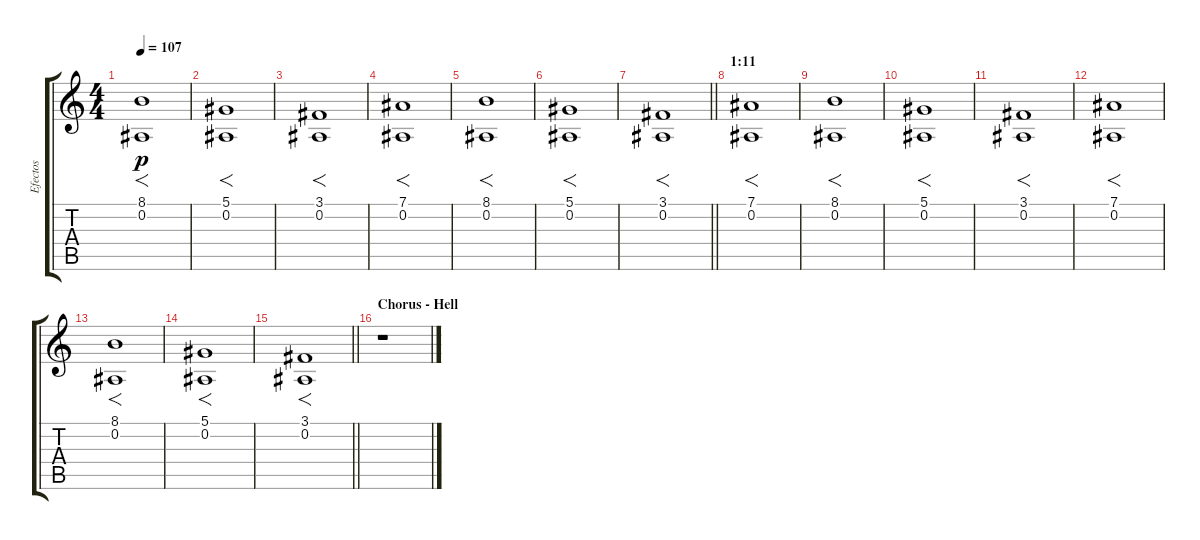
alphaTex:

\track ("Efectos" "Efectos") {instrument pad2warm}
\staff {score tabs}
\tuning (Eb4 Bb3 Gb3 Db3 Ab2 Db2) {hide}
\ts (4 4)
\tempo 107
\clef g2
\ks c
(8.1 0.2).1{f dy p} |
(5.1 0.2).1{f} |
(3.1 0.2).1{f} |
(7.1 0.2).1{f} |
(8.1 0.2).1{f} |
(5.1 0.2).1{f} |
\barLineRight lightlight
(3.1 0.2).1{f} |
\section ("" "1:11")
(7.1 0.2).1{f} |
(8.1 0.2).1{f} |
(5.1 0.2).1{f} |
(3.1 0.2).1{f} |
(7.1 0.2).1{f} |
(8.1 0.2).1{f} |
(5.1 0.2).1{f} |
\barLineRight lightlight
(3.1 0.2).1{f} |
\section ("" "Chorus - Hell")
r.1
